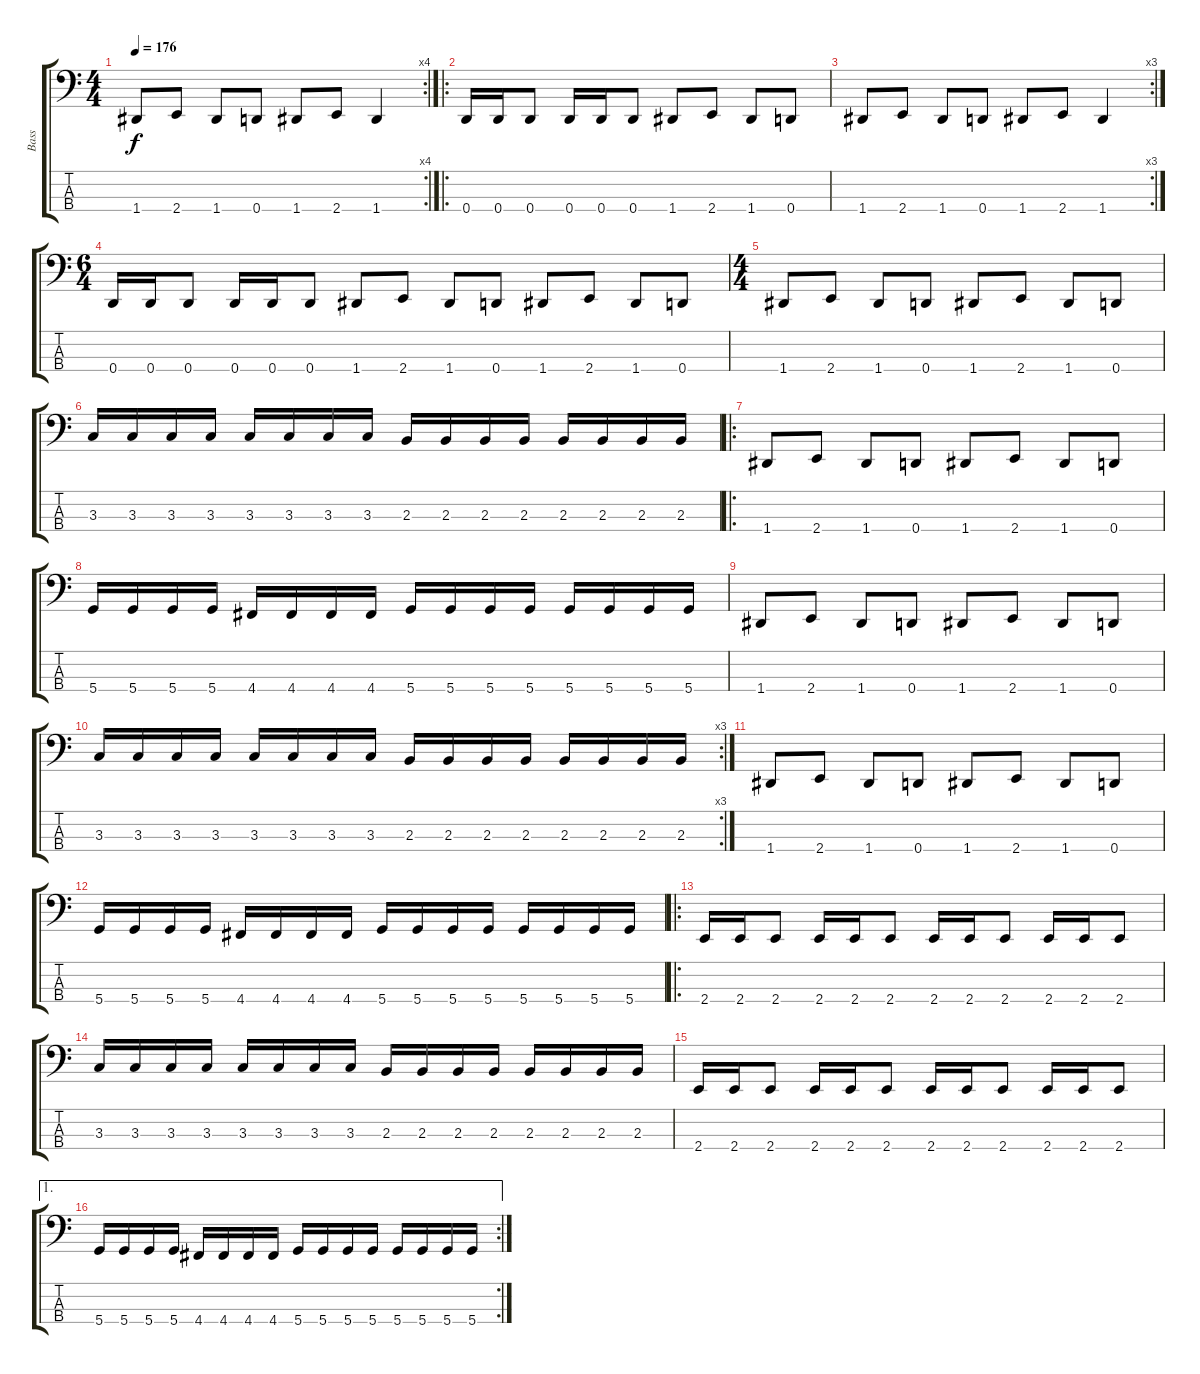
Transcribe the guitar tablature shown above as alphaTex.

\track ("Bass" "Bass") {instrument electricbasspick}
\staff {score tabs}
\tuning (G2 D2 A1 D1) {hide}
\rc 4
\ts (4 4)
\tempo 176
\clef f4
\ks c
1.4.8{dy f} 2.4.8 1.4.8 0.4.8 1.4.8 2.4.8 1.4.4 |
\ro
0.4.16 0.4.16 0.4.8 0.4.16 0.4.16 0.4.8 1.4.8 2.4.8 1.4.8 0.4.8 |
\rc 3
1.4.8 2.4.8 1.4.8 0.4.8 1.4.8 2.4.8 1.4.4 |
\ts (6 4)
0.4.16 0.4.16 0.4.8 0.4.16 0.4.16 0.4.8 1.4.8 2.4.8 1.4.8 0.4.8 1.4.8 2.4.8 1.4.8 0.4.8 |
\ts (4 4)
1.4.8{volume 13} 2.4.8 1.4.8 0.4.8 1.4.8 2.4.8 1.4.8 0.4.8 |
3.3.16{volume 8} 3.3.16 3.3.16 3.3.16 3.3.16 3.3.16 3.3.16 3.3.16 2.3.16 2.3.16 2.3.16 2.3.16 2.3.16 2.3.16 2.3.16 2.3.16 |
\ro
1.4.8 2.4.8 1.4.8 0.4.8 1.4.8 2.4.8 1.4.8 0.4.8 |
5.4.16 5.4.16 5.4.16 5.4.16 4.4.16 4.4.16 4.4.16 4.4.16 5.4.16 5.4.16 5.4.16 5.4.16 5.4.16 5.4.16 5.4.16 5.4.16 |
1.4.8 2.4.8 1.4.8 0.4.8 1.4.8 2.4.8 1.4.8 0.4.8 |
\rc 3
3.3.16 3.3.16 3.3.16 3.3.16 3.3.16 3.3.16 3.3.16 3.3.16 2.3.16 2.3.16 2.3.16 2.3.16 2.3.16 2.3.16 2.3.16 2.3.16 |
1.4.8 2.4.8 1.4.8 0.4.8 1.4.8 2.4.8 1.4.8 0.4.8 |
5.4.16 5.4.16 5.4.16 5.4.16 4.4.16 4.4.16 4.4.16 4.4.16 5.4.16 5.4.16 5.4.16 5.4.16 5.4.16 5.4.16 5.4.16 5.4.16 |
\ro
2.4.16 2.4.16 2.4.8 2.4.16 2.4.16 2.4.8 2.4.16 2.4.16 2.4.8 2.4.16 2.4.16 2.4.8 |
3.3.16 3.3.16 3.3.16 3.3.16 3.3.16 3.3.16 3.3.16 3.3.16 2.3.16 2.3.16 2.3.16 2.3.16 2.3.16 2.3.16 2.3.16 2.3.16 |
2.4.16 2.4.16 2.4.8 2.4.16 2.4.16 2.4.8 2.4.16 2.4.16 2.4.8 2.4.16 2.4.16 2.4.8 |
\ae 1
\rc 2
5.4.16 5.4.16 5.4.16 5.4.16 4.4.16 4.4.16 4.4.16 4.4.16 5.4.16 5.4.16 5.4.16 5.4.16 5.4.16 5.4.16 5.4.16 5.4.16
